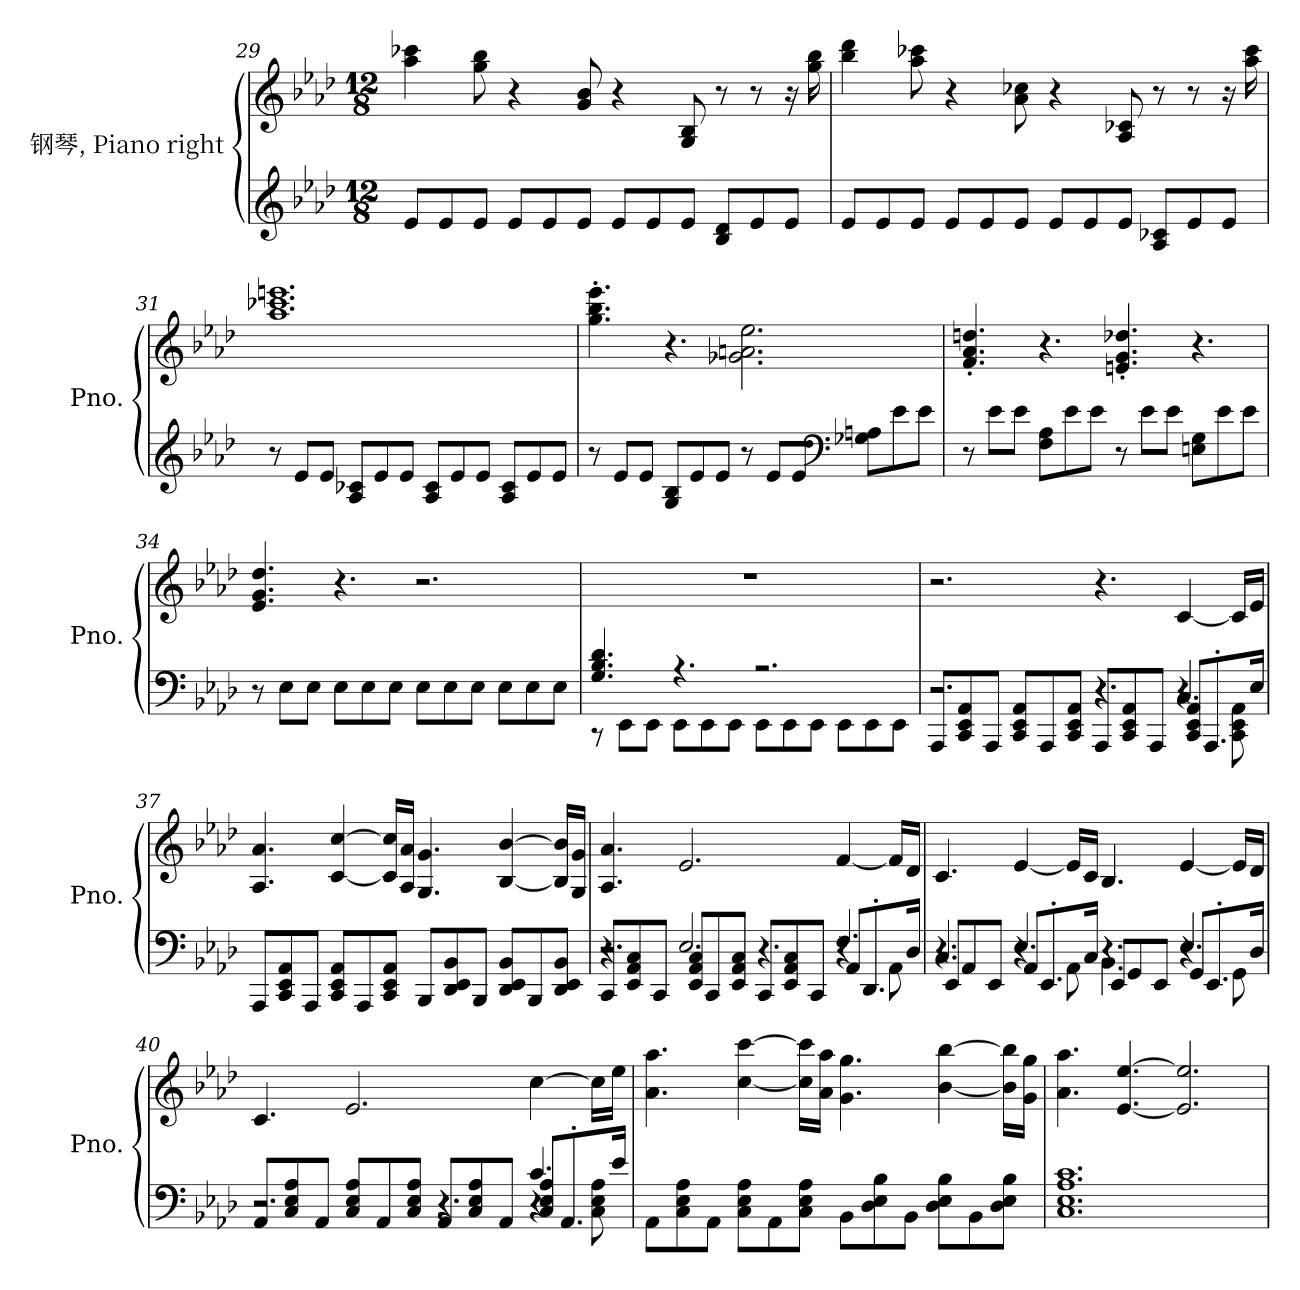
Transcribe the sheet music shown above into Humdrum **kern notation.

**kern	**kern
*part1	*part1
*staff2	*staff1
*I"钢琴, Piano right	*
*I'Pno.	*
*clefG2	*clefG2
*k[b-e-a-d-]	*k[b-e-a-d-]
*M12/8	*M12/8
*MM183	*MM183
=29	=29
8e-/L	4aa-\ 4ccc-X\
8e-/	.
*	*MM186
8e-/J	8gg\ 8bb-\
8e-/L	4r
8e-/	.
*	*MM183
8e-/J	8g/ 8b-/
*	*MM185
8e-/L	4r
8e-/	.
8e-/J	8G/ 8B-/
8B-/ 8d-/L	8r
*	*MM183
8e-/	8r
*	*MM187
8e-/J	16r
.	16gg\ 16bb-\
=30	=30
*	*MM183
8e-/L	4bb-\ 4ddd-\
8e-/	.
*	*MM186
8e-/J	8aa-\ 8ccc-X\
8e-/L	4r
8e-/	.
*	*MM183
8e-/J	8a-\ 8cc-X\
8e-/L	4r
8e-/	.
8e-/J	8A-/ 8c-X/
8A-/ 8c-X/L	8r
*	*MM183
8e-/	8r
8e-/J	16r
*	*MM147
.	16aa-\ 16ccc-\
!!LO:LB:g=z
=31	=31
*	*MM183
8r	1.aa- 1.ccc-X 1.eeen
8e-/L	.
8e-/J	.
8A-/ 8c-X/L	.
8e-/	.
8e-/J	.
8A-/ 8c-/L	.
8e-/	.
8e-/J	.
8A-/ 8c-/L	.
8e-/	.
8e-/J	.
=32	=32
8r	4.gg\' 4.bb-\' 4.eee-\'
8e-/L	.
8e-/J	.
*	*MM183
8G/ 8B-/L	4.r
8e-/	.
8e-/J	.
8r	2.g-X\ 2.an\ 2.ee-\
8e-/L	.
8e-/J	.
*clefF4	*
8G-X\ 8An\L	.
8e-\	.
8e-\J	.
!!LO:PB:g=z
=33	=33
*	*MM180
8r	4.f/' 4.a-/' 4.ddn/'
8e-\L	.
8e-\J	.
*	*MM180
8F\ 8A-\L	4.r
8e-\	.
8e-\J	.
*	*MM179
8r	4.en/' 4.g/' 4.dd-X/'
8e-\L	.
8e-\J	.
8En\ 8G\L	4.r
8e-\	.
8e-\J	.
=34	=34
*	*MM179
8r	4.e-/ 4.g/ 4.dd-/
8E-\L	.
8E-\J	.
8E-\L	4.r
8E-\	.
8E-\J	.
8E-\L	2.r
8E-\	.
8E-\J	.
8E-\L	.
8E-\	.
8E-\J	.
=35	=35
*	*MM166
*^	*
4.G/ 4.B-/ 4.d-/	8r	1.r
.	8EE-\L	.
.	8EE-\J	.
4.r	8EE-\L	.
.	8EE-\	.
.	8EE-\J	.
2.r	8EE-\L	.
.	8EE-\	.
.	8EE-\J	.
.	8EE-\L	.
.	8EE-\	.
.	8EE-\J	.
*v	*v	*
!!LO:LB:g=z
=36	=36
*	*MM157
*^	*
*	*^	*
2.r	2.r	8AAA-/L	2.r
.	.	8CC/ 8EE-/ 8AA-/	.
.	.	8AAA-/J	.
.	.	8CC/ 8EE-/ 8AA-/L	.
.	.	8AAA-/	.
.	.	8CC/ 8EE-/ 8AA-/J	.
4.r	4.r	8AAA-/L	4.r
.	.	8CC/ 8EE-/ 8AA-/	.
.	.	8AAA-/J	.
4.C/	4r	8CC/ 8EE-/ 8AA-/L	[4c/
.	.	8.AAA-'/	.
.	8CC\ 8EE-\ 8AA-\	.	16c/LL]
*	*	*	*MM124
.	.	16E-/Jk	16e-/JJ
*v	*v	*v	*
=37	=37
*	*MM177
8AAA-/L	4.A-/ 4.a-/
8CC/ 8EE-/ 8AA-/	.
8AAA-/J	.
*	*MM167
8CC/ 8EE-/ 8AA-/L	[4c/ [4cc/
8AAA-/	.
8CC/ 8EE-/ 8AA-/J	16c/] 16cc/]LL
*	*MM143
.	16A-/ 16a-/JJ
8BBB-/L	4.G/ 4.g/
8DD-/ 8EE-/ 8BB-/	.
8BBB-/J	.
*	*MM168
8DD-/ 8EE-/ 8BB-/L	[4B-/ [4b-/
8BBB-/	.
8DD-/ 8EE-/ 8BB-/J	16B-/] 16b-/]LL
*	*MM133
.	16G/ 16g/JJ
!!LO:LB:g=z
=38	=38
*	*MM175
*^	*
*	*^	*
4.r	2.r	8CC/L	4.A-/ 4.a-/
.	.	8EE-/ 8AA-/ 8C/	.
.	.	8CC/J	.
*	*	*	*MM170
2.E-/	.	8EE-/ 8AA-/ 8C/L	2.e-/
.	.	8CC/	.
.	.	8EE-/ 8AA-/ 8C/J	.
.	4.r	8CC/L	.
.	.	8EE-/ 8AA-/ 8C/	.
.	.	8CC/J	.
4.F/	4r	8AA-/L	[4f/
.	.	8.DD-'/	.
.	8AA-\	.	16f/LL]
*	*	*	*MM133
.	.	16D-/Jk	16d-/JJ
=39	=39	=39	=39
*	*	*	*MM175
4.C/	4.r	8EE-/L	4.c/
.	.	8AA-/	.
.	.	8EE-/J	.
*	*	*	*MM166
4.E-/	4r	8AA-/L	[4e-/
.	.	8.EE-'/	.
.	8AA-\	.	16e-/LL]
*	*	*	*MM143
.	.	16C/Jk	16c/JJ
4.r	4.BB-\	8EE-/L	4.B-/
.	.	8GG/	.
.	.	8EE-/J	.
*	*	*	*MM168
4.E-/	4r	8GG/L	[4e-/
.	.	8.EE-'/	.
.	8GG\	.	16e-/LL]
*	*	*	*MM127
.	.	16D-/Jk	16d-/JJ
!!LO:LB:g=z
=40	=40	=40	=40
*	*	*	*MM163
2.r	2.r	8AA-/L	4.c/
.	.	8C/ 8E-/ 8A-/	.
.	.	8AA-/J	.
*	*	*	*MM167
.	.	8C/ 8E-/ 8A-/L	2.e-/
.	.	8AA-/	.
.	.	8C/ 8E-/ 8A-/J	.
4.r	4.r	8AA-/L	.
.	.	8C/ 8E-/ 8A-/	.
.	.	8AA-/J	.
4.c/	4r	8C/ 8E-/ 8A-/L	[4cc\
.	.	8.AA-'/	.
.	8C\ 8E-\ 8A-\	.	16cc\LL]
*	*	*	*MM123
.	.	16e-/Jk	16ee-\JJ
*v	*v	*v	*
=41	=41
*	*MM169
8AA-\L	4.a-\ 4.aa-\
8C\ 8E-\ 8A-\	.
8AA-\J	.
*	*MM168
8C\ 8E-\ 8A-\L	[4cc\ [4ccc\
8AA-\	.
8C\ 8E-\ 8A-\J	16cc\] 16ccc\]LL
*	*MM143
.	16a-\ 16aa-\JJ
8BB-\L	4.g\ 4.gg\
8D-\ 8E-\ 8B-\	.
8BB-\J	.
*	*MM164
8D-\ 8E-\ 8B-\L	[4b-\ [4bb-\
8BB-\	.
8D-\ 8E-\ 8B-\J	16b-\] 16bb-\]LL
*	*MM111
.	16g\ 16gg\JJ
=42	=42
*	*MM167
1.C 1.E- 1.A- 1.c	4.a-\ 4.aa-\
*	*MM173
.	[4.e-/ [4.ee-/
.	2.e-/] 2.ee-/]
=	=
*-	*-
